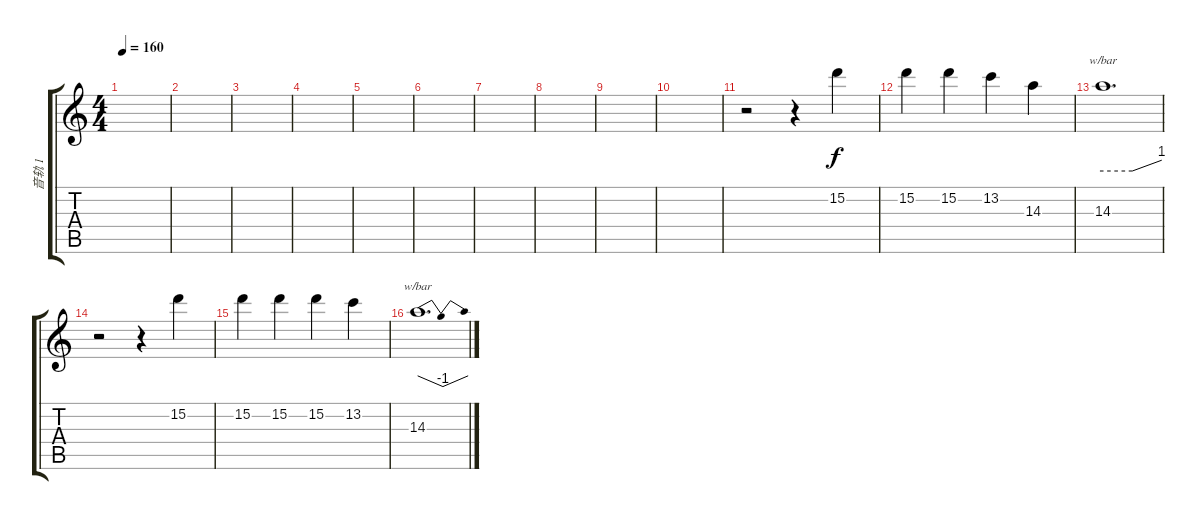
\track ("音轨 1" "音轨 1") {instrument electricguitarclean}
\staff {score tabs}
\tuning (E4 B3 G3 D3 A2 E2) {hide}
\ts (4 4)
\tempo 160
\clef g2
\ks c
|
|
|
|
|
|
|
|
|
|
r.2 r.4 15.2.4 |
15.2.4 15.2.4 13.2.4 14.3.4 |
14.3.1{d tbe (custom default 0 0 30 0 60 4)} |
r.2 r.4 15.2.4 |
15.2.4 15.2.4 15.2.4 13.2.4 |
14.3.1{d tbe (dip default 0 0 30 -4 60 0) txt ""}
